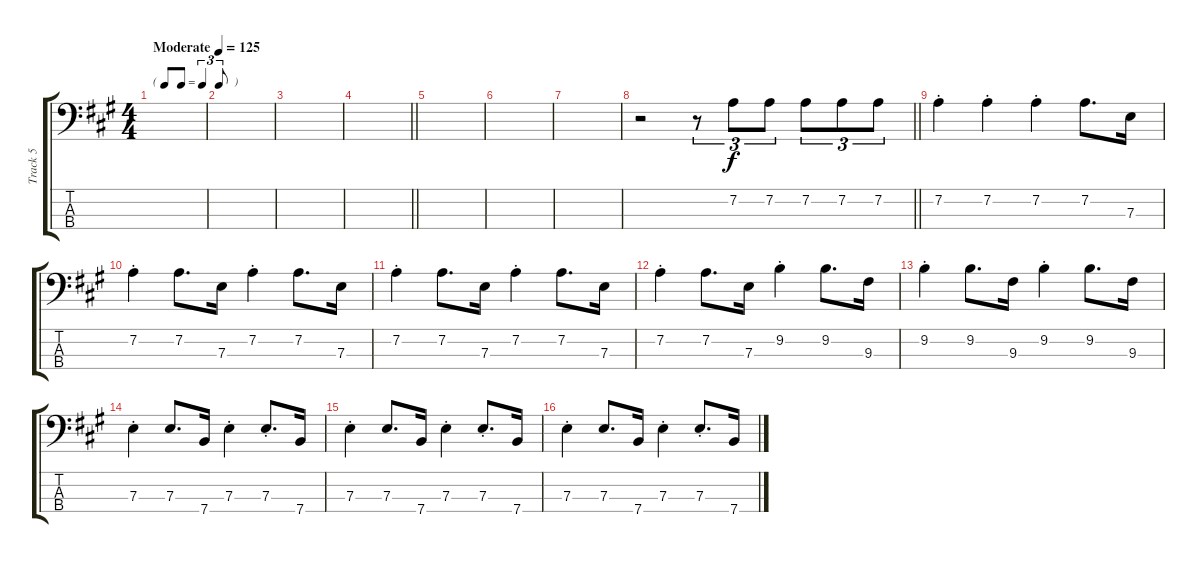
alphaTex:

\track ("Track 5" "Track 5") {instrument electricbassfinger}
\staff {score tabs}
\tuning (G2 D2 A1 E1) {hide}
\ts (4 4)
\tf triplet8th
\tempo (125 "Moderate")
\clef f4
\ks a
|
|
|
\barLineRight lightlight
|
|
|
|
\barLineRight lightlight
r.2 r.8{tu (3 2)} 7.2.8{tu (3 2)} 7.2.8{tu (3 2)} 7.2.8{tu (3 2)} 7.2.8{tu (3 2)} 7.2.8{tu (3 2)} |
7.2{st}.4 7.2{st}.4 7.2{st}.4 7.2.8{d} 7.3.16 |
7.2{st}.4 7.2.8{d} 7.3.16 7.2{st}.4 7.2.8{d} 7.3.16 |
7.2{st}.4 7.2.8{d} 7.3.16 7.2{st}.4 7.2.8{d} 7.3.16 |
7.2{st}.4 7.2.8{d} 7.3.16 9.2{st}.4 9.2.8{d} 9.3.16 |
9.2{st}.4 9.2.8{d} 9.3.16 9.2{st}.4 9.2.8{d} 9.3.16 |
7.3{st}.4 7.3.8{d} 7.4.16 7.3{st}.4 7.3{st}.8{d} 7.4.16 |
7.3{st}.4 7.3.8{d} 7.4.16 7.3{st}.4 7.3{st}.8{d} 7.4.16 |
7.3{st}.4 7.3.8{d} 7.4.16 7.3{st}.4 7.3{st}.8{d} 7.4.16
